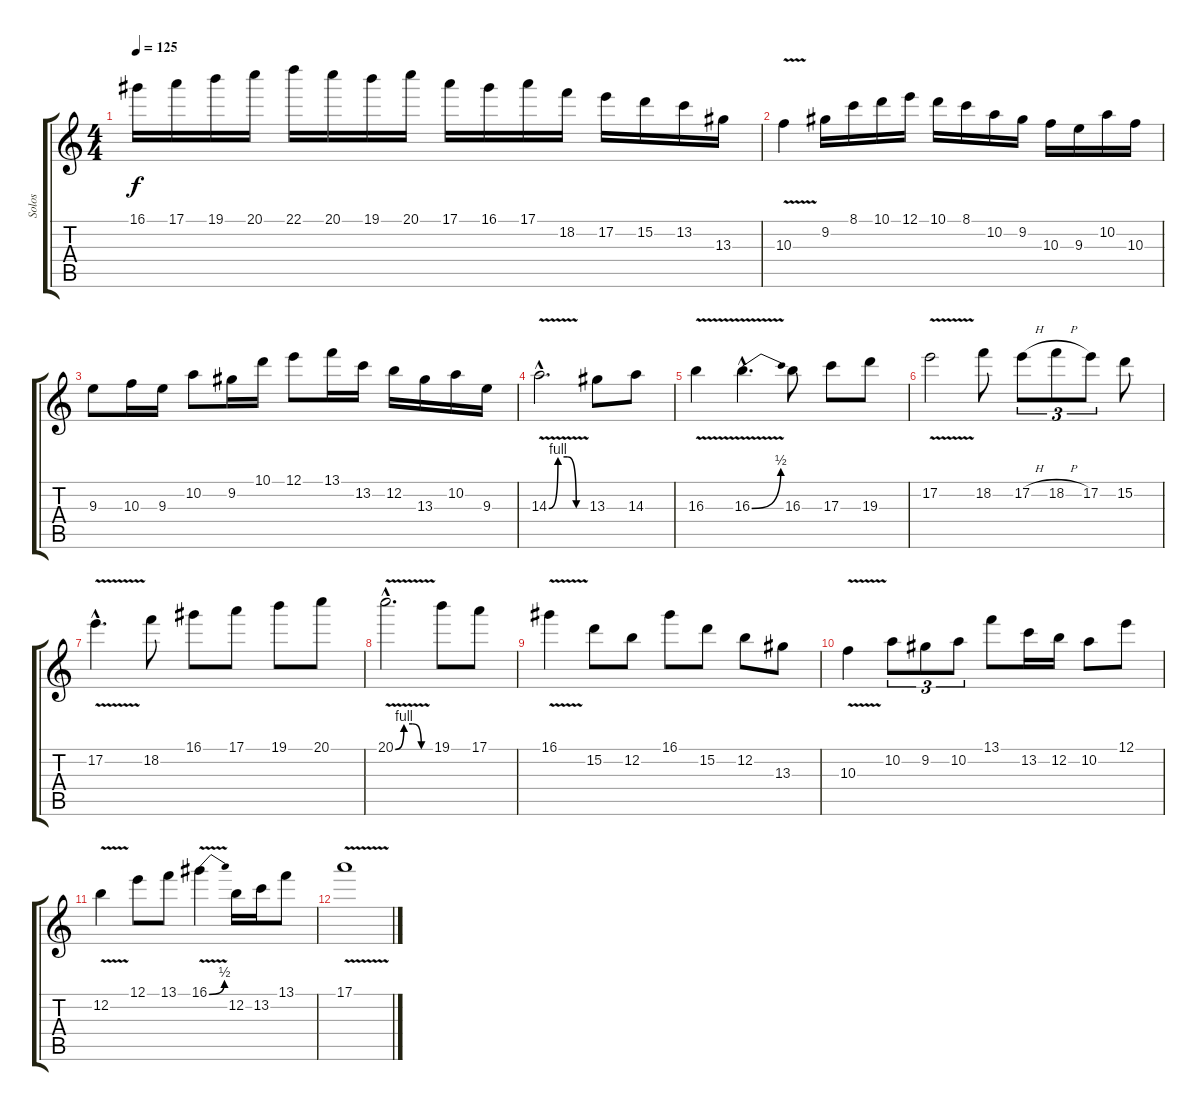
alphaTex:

\track ("Solos" "Solos") {instrument distortionguitar}
\staff {score tabs}
\tuning (E4 B3 G3 D3 A2 E2) {hide}
\ts (4 4)
\tempo 125
\clef g2
\ks c
16.1.16{dy f} 17.1.16 19.1.16 20.1.16 22.1.16 20.1.16 19.1.16 20.1.16 17.1.16 16.1.16 17.1.16 18.2.16 17.2.16 15.2.16 13.2.16 13.3.16 |
10.3{v}.4 9.2.16 8.1.16 10.1.16 12.1.16 10.1.16 8.1.16 10.2.16 9.2.16 10.3.16 9.3.16 10.2.16 10.3.16 |
9.3.8 10.3.16 9.3.16 10.2.8 9.2.16 10.1.16 12.1.8 13.1.16 13.2.16 12.2.16 13.3.16 10.2.16 9.3.16 |
14.3{be (custom 0 0 15 4 30 4 45 0 60 0) v hac}.2{d} 13.3.8 14.3.8 |
16.3{v}.4 16.3{be (bend 0 0 60 2) v hac}.4{d} 16.3.8 17.3.8 19.3.8 |
17.2{v}.2 18.2.8 17.2{h}.8{tu (3 2)} 18.2{h}.8{tu (3 2)} 17.2.8{tu (3 2)} 15.2.8 |
17.2{v hac}.4{d} 18.2.8 16.1.8 17.1.8 19.1.8 20.1.8 |
20.1{be (custom 0 0 15 4 30 4 45 0 60 0) v hac}.2{d} 19.1.8 17.1.8 |
16.1{v}.4 15.2.8 12.2.8 16.1.8 15.2.8 12.2.8 13.3.8 |
10.3{v}.4 10.2.8{tu (3 2)} 9.2.8{tu (3 2)} 10.2.8{tu (3 2)} 13.1.8 13.2.16 12.2.16 10.2.8 12.1.8 |
12.2{v}.4 12.1.8 13.1.8 16.1{be (bend 0 0 60 2) v}.4 12.2.16 13.2.16 13.1.8 |
17.1{v}.1
